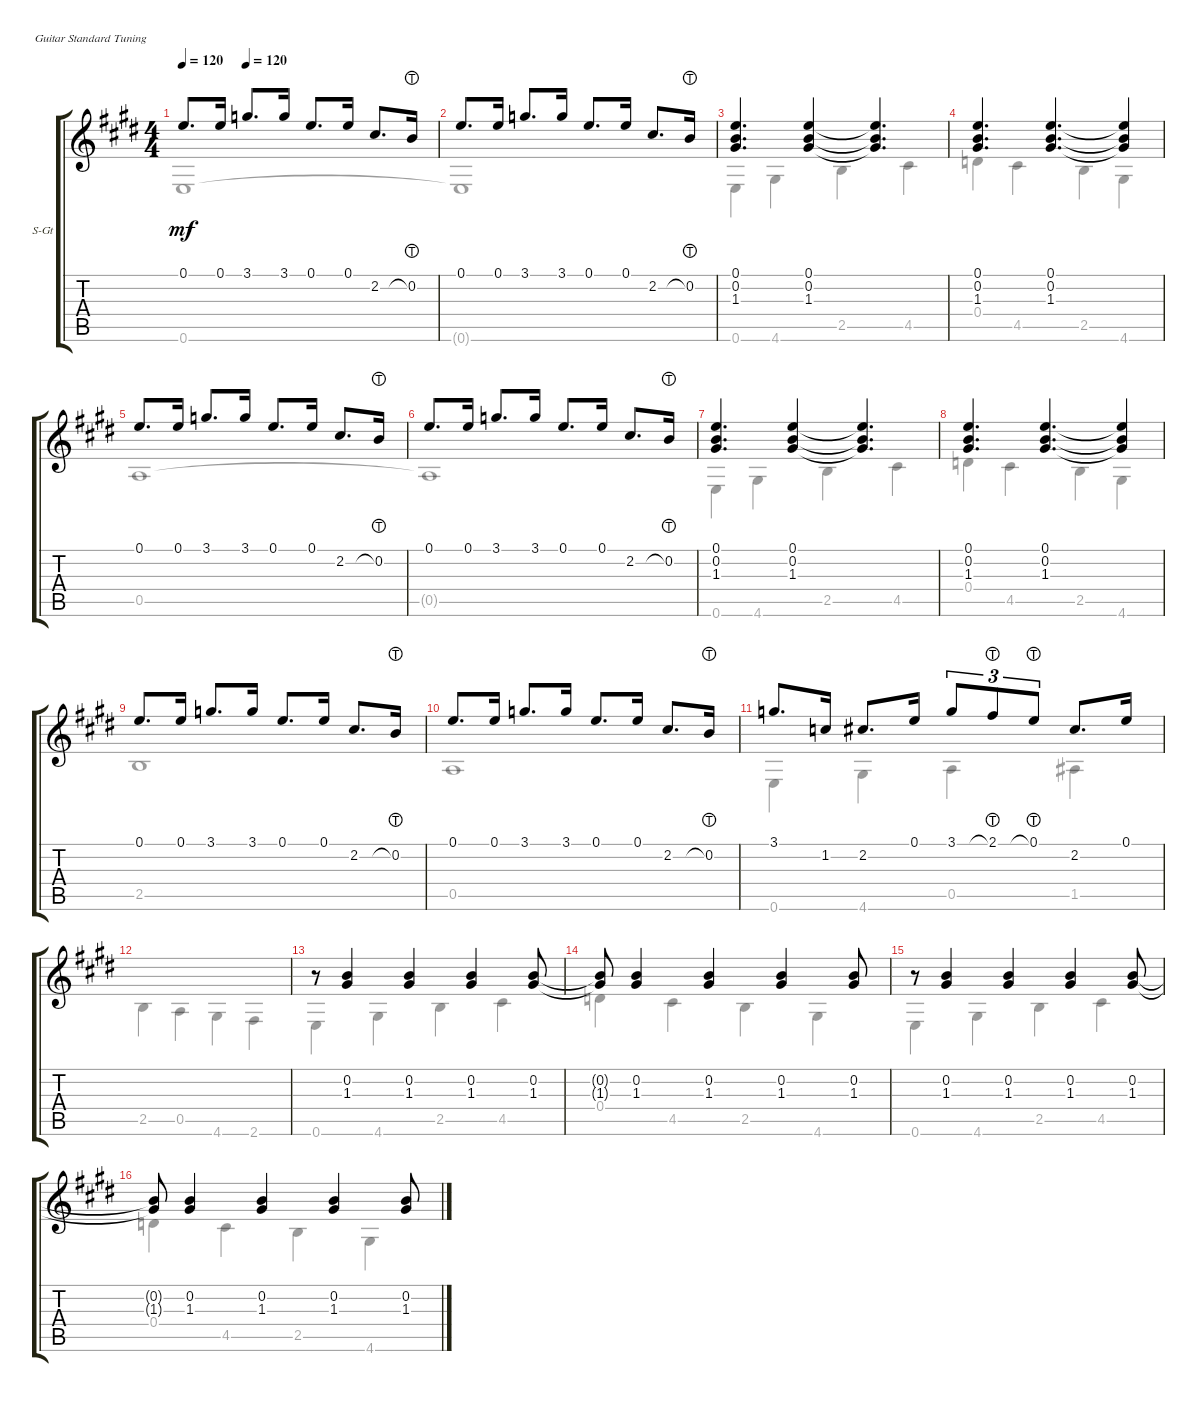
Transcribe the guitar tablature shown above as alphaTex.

\defaultSystemsLayout 4
\bracketExtendMode groupsimilarinstruments
\firstSystemTrackNameOrientation horizontal
\otherSystemsTrackNameOrientation horizontal
\track ("Steel Guitar" "S-Gt") {instrument acousticguitarsteel}
\staff {score tabs}
\tuning (E4 B3 G3 D3 A2 E2)
\voice
\ts (4 4)
\tempo 120
\tempo (120 0.25)
\clef g2
\ks e
0.1.8{d dy mf instrument acousticguitarsteel} 0.1.16 3.1.8{d} 3.1.16 0.1.8{d} 0.1.16 2.2.8{d} 0.2{lht}.16 |
0.1.8{d} 0.1.16 3.1.8{d} 3.1.16 0.1.8{d} 0.1.16 2.2.8{d} 0.2{lht}.16 |
(1.3 0.2 0.1).4{d} (1.3 0.2 0.1).4 (0.1{t} 0.2{t} 1.3{t}).4{d} |
(1.3 0.2 0.1).4{d} (0.1 0.2 1.3).4{d} (1.3{t} 0.2{t} 0.1{t}).4 |
0.1.8{d} 0.1.16 3.1.8{d} 3.1.16 0.1.8{d} 0.1.16 2.2.8{d} 0.2{lht}.16 |
0.1.8{d} 0.1.16 3.1.8{d} 3.1.16 0.1.8{d} 0.1.16 2.2.8{d} 0.2{lht}.16 |
(1.3 0.2 0.1).4{d} (1.3 0.2 0.1).4 (0.1{t} 0.2{t} 1.3{t}).4{d} |
(1.3 0.2 0.1).4{d} (0.1 0.2 1.3).4{d} (1.3{t} 0.2{t} 0.1{t}).4 |
0.1.8{d} 0.1.16 3.1.8{d} 3.1.16 0.1.8{d} 0.1.16 2.2.8{d} 0.2{lht}.16 |
0.1.8{d} 0.1.16 3.1.8{d} 3.1.16 0.1.8{d} 0.1.16 2.2.8{d} 0.2{lht}.16 |
3.1.8{d} 1.2.16 2.2.8{d} 0.1.16 3.1.8{tu (3 2)} 2.1{lht}.8{tu (3 2)} 0.1{lht}.8{tu (3 2)} 2.2.8{d} 0.1.16 |
|
r.8 (1.3 0.2).4 (1.3 0.2).4 (1.3 0.2).4 (1.3 0.2).8 |
(0.2{t} 1.3{t}).8 (1.3 0.2).4 (1.3 0.2).4 (1.3 0.2).4 (1.3 0.2).8 |
r.8 (1.3 0.2).4 (1.3 0.2).4 (1.3 0.2).4 (1.3 0.2).8 |
(0.2{t} 1.3{t}).8 (1.3 0.2).4 (1.3 0.2).4 (1.3 0.2).4 (1.3 0.2).8
\voice
\clef g2
\ottava regular
\simile none
\ks e
0.6.1{dy mf} |
0.6{t}.1 |
0.6.4 4.6.4 2.5.4 4.5.4 |
0.4.4 4.5.4 2.5.4 4.6.4 |
0.5.1 |
0.5{t}.1 |
0.6.4 4.6.4 2.5.4 4.5.4 |
0.4.4 4.5.4 2.5.4 4.6.4 |
2.5.1 |
0.5.1 |
0.6.4 4.6.4 0.5.4 1.5.4 |
2.5.4 0.5.4 4.6.4 2.6.4 |
0.6.4 4.6.4 2.5.4 4.5.4 |
0.4.4 4.5.4 2.5.4 4.6.4 |
0.6.4 4.6.4 2.5.4 4.5.4 |
0.4.4 4.5.4 2.5.4 4.6.4
